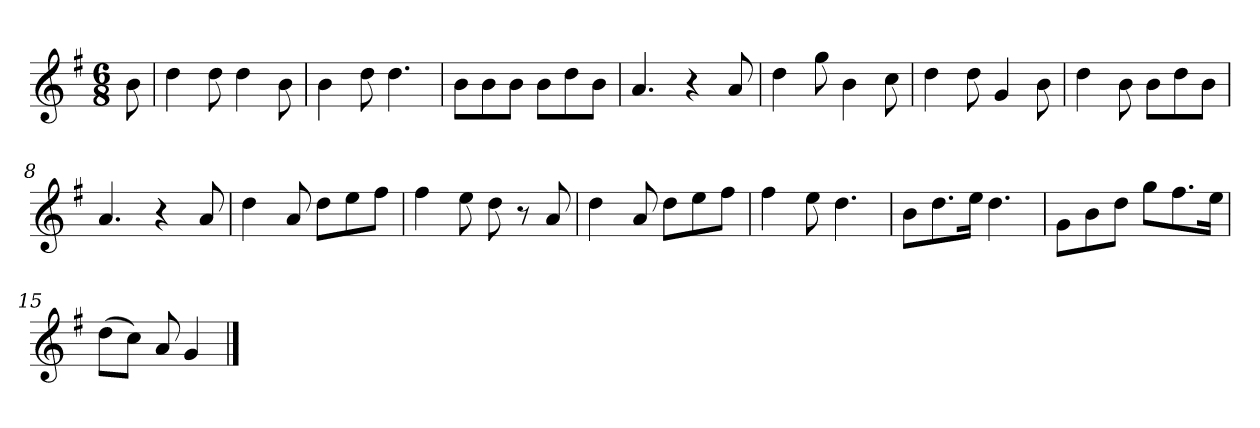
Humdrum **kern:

**kern
*part1
*staff1
*k[f#]
*M6/8
*MM120
=
8b
=1
4dd
8dd
4dd
8b
=2
4b
8dd
4.dd
=3
8bL
8b
8bJ
8bL
8dd
8bJ
=4
4.a
4r
8a
=5
4dd
8gg
4b
8cc
=6
4dd
8dd
4g
8b
=7
4dd
8b
8bL
8dd
8bJ
=8
4.a
4r
8a
=9
4dd
8a
8ddL
8ee
8ff#J
=10
4ff#
8ee
8dd
8r
8a
=11
4dd
8a
8ddL
8ee
8ff#J
=12
4ff#
8ee
4.dd
=13
8bL
8.dd
16eeJk
4.dd
=14
8gL
8b
8ddJ
8ggL
8.ff#
16eeJk
=15
(8ddL
8ccJ)
8a
4g
==
*-
